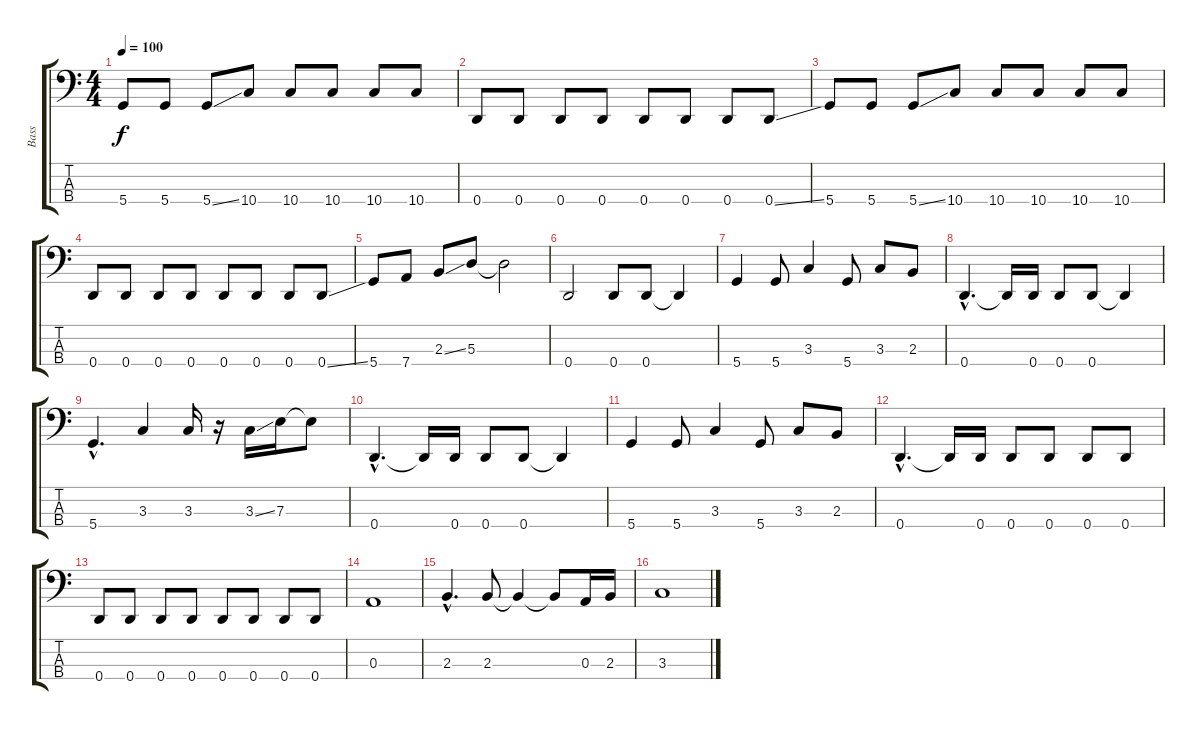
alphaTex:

\track ("Bass" "Bass") {instrument electricbassfinger}
\staff {score tabs}
\tuning (G2 D2 A1 D1) {hide}
\ts (4 4)
\tempo 100
\clef f4
\ks c
5.4.8{dy f} 5.4.8 5.4{ss}.8 10.4.8 10.4.8 10.4.8 10.4.8 10.4.8 |
0.4.8 0.4.8 0.4.8 0.4.8 0.4.8 0.4.8 0.4.8 0.4{ss}.8 |
5.4.8 5.4.8 5.4{ss}.8 10.4.8 10.4.8 10.4.8 10.4.8 10.4.8 |
0.4.8 0.4.8 0.4.8 0.4.8 0.4.8 0.4.8 0.4.8 0.4{ss}.8 |
5.4.8 7.4.8 2.3{ss}.8 5.3.8 5.3{t}.2 |
0.4.2 0.4.8 0.4.8 0.4{t}.4 |
5.4.4 5.4.8 3.3.4 5.4.8 3.3.8 2.3.8 |
0.4{hac}.4{d} 0.4{t}.16 0.4.16 0.4.8 0.4.8 0.4{t}.4 |
5.4{hac}.4{d} 3.3.4 3.3.16 r.16 3.3{ss}.16 7.3.16 7.3{t}.8 |
0.4{hac}.4{d} 0.4{t}.16 0.4.16 0.4.8 0.4.8 0.4{t}.4 |
5.4.4 5.4.8 3.3.4 5.4.8 3.3.8 2.3.8 |
0.4{hac}.4{d} 0.4{t}.16 0.4.16 0.4.8 0.4.8 0.4.8 0.4.8 |
0.4.8 0.4.8 0.4.8 0.4.8 0.4.8 0.4.8 0.4.8 0.4.8 |
0.3.1 |
2.3{hac}.4{d} 2.3.8 2.3{t}.4 2.3{t}.8 0.3.16 2.3.16 |
3.3.1
